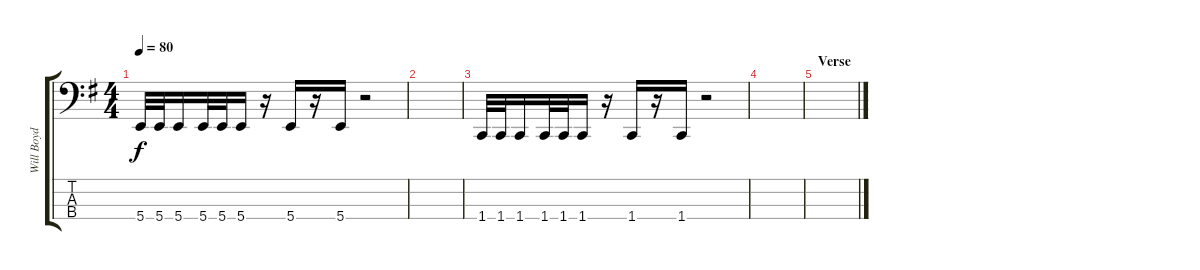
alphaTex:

\track ("Will Boyd" "Will Boyd") {instrument electricbasspick}
\staff {score tabs}
\tuning (D2 A1 E1 B0) {hide}
\ts (4 4)
\tempo 80
\clef f4
\ks g
5.4.32{dy f} 5.4.32 5.4.16 5.4.32 5.4.32 5.4.16 r.16 5.4.16 r.16 5.4.16 r.2 |
|
1.4.32 1.4.32 1.4.16 1.4.32 1.4.32 1.4.16 r.16 1.4.16 r.16 1.4.16 r.2 |
|
\section ("" "Verse")
